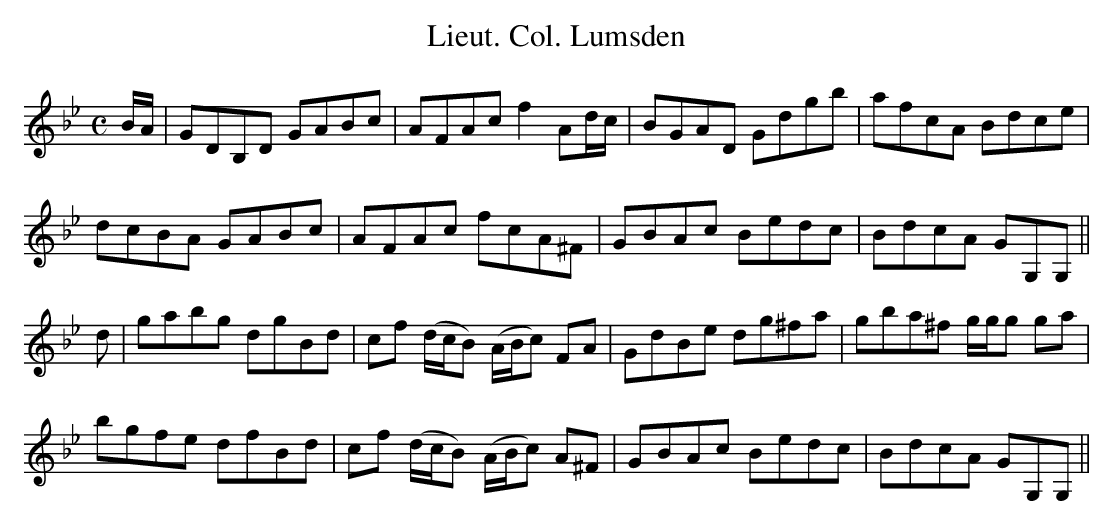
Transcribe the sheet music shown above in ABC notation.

X:1
T:Lieut. Col. Lumsden
M:C
L:1/8
K:Gmin
B/A/|GDB,D GABc|AFAc f2 Ad/c/|BGAD Gdgb|afcA Bdce|
dcBA GABc|AFAc fcA^F|GBAc Bedc|BdcA GG,G,||
d|gabg dgBd|cf (d/c/B) (A/B/c) FA|GdBe dg^fa|gba^f g/g/g ga|
bgfe dfBd|cf (d/c/B) (A/B/c) A^F|GBAc Bedc| BdcA GG,G,||
